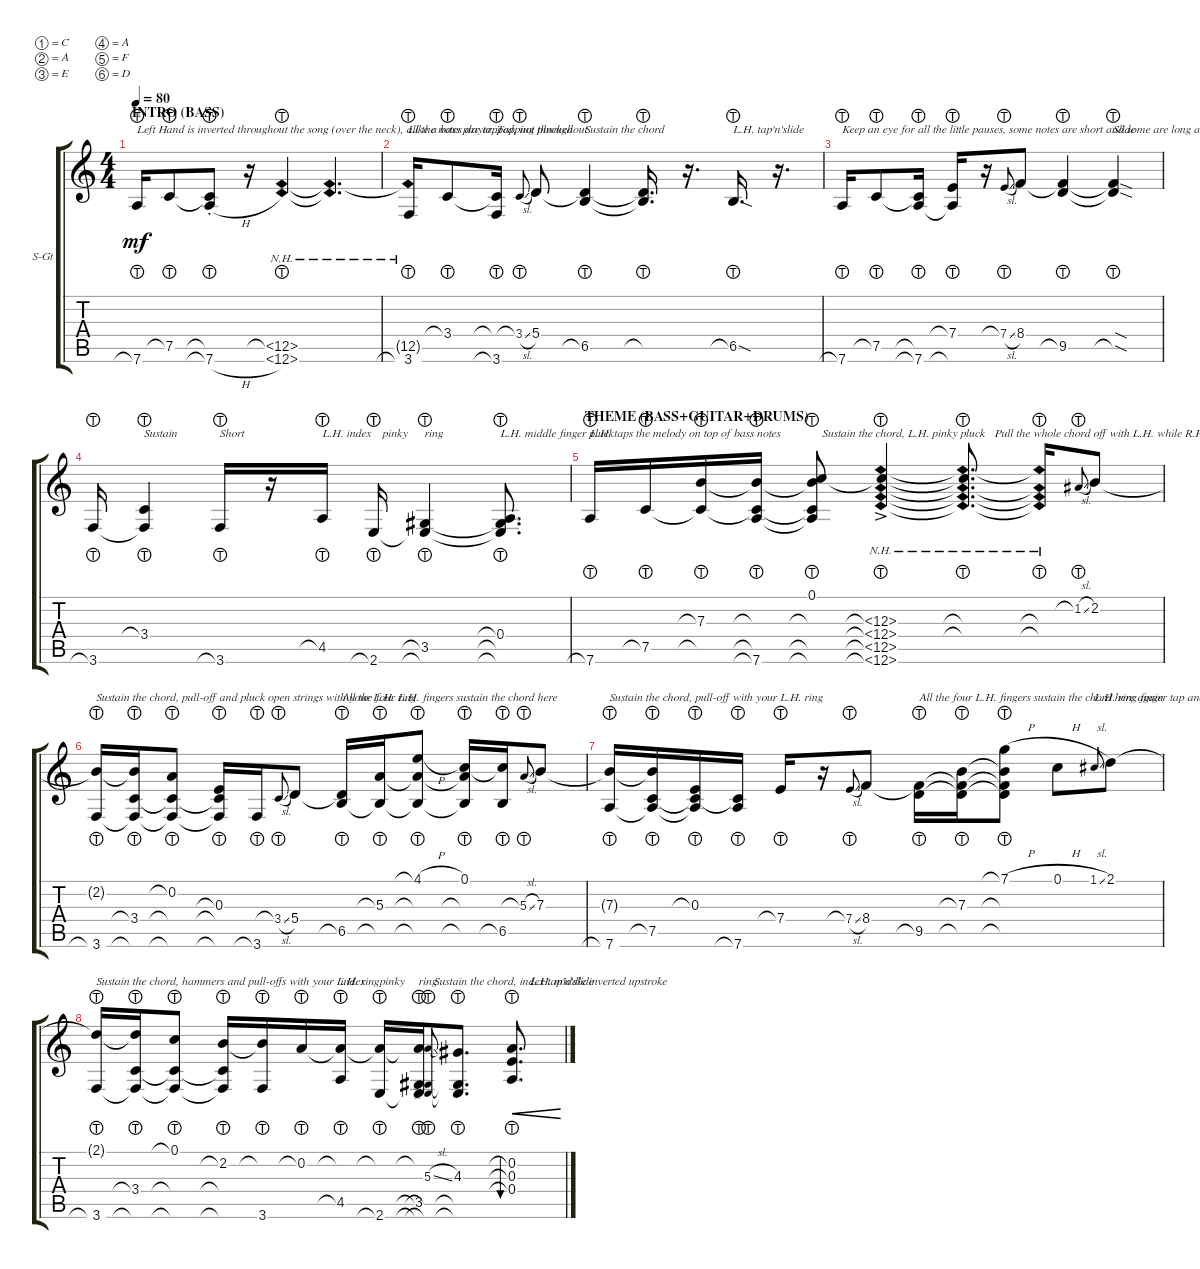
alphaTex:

\defaultSystemsLayout 4
\bracketExtendMode groupsimilarinstruments
\firstSystemTrackNameOrientation horizontal
\otherSystemsTrackNameOrientation horizontal
\track ("Steel Guitar" "S-Gt") {instrument acousticguitarsteel}
\staff {score tabs}
\tuning (C4 A3 E3 A2 F2 D2)
\ts (4 4)
\section ("" "INTRO (BASS)")
\tempo 80
\clef g2
\ks c
7.6{lht}.16{txt "Left Hand is inverted throughout the song (over the neck), all the notes are tapped, not plucked" dy mf instrument acousticguitarsteel} 7.5{lht}.8 (7.6{h lht st} 7.5{lht t}).8 r.16 (12.6{nh lht} 12.5{nh lht}).4 (12.6{nh t} 12.5{nh t}).4{d} |
(3.6{lht} 12.5{nh t}).16{txt "Like a bass player..."} 3.4{lht}.8 (3.6{lht} 3.4{lht t}).16{txt "Tapping throughout"} 3.4{sl lht}.8{gr onbeat} 5.4.8 (6.5{lht} 5.4{t}).4{txt "Sustain the chord"} (6.5{lht t} 5.4{t}).16{d} r.16{d} 6.5{sod lht}.16{d txt "L.H. tap'n'slide"} r.16{d} |
7.6{lht}.16{txt "Keep an eye for all the little pauses, some notes are short and some are long and it really helps the groove!"} 7.5{lht}.8 (7.6{lht} 7.5{lht t}).16 (7.4{lht} 7.6{lht t}).16 r.16 7.4{sl lht}.8{gr onbeat} 8.4.8 (9.5{lht} 8.4{t}).4 (9.5{sod lht t} 8.4{sod t}).4{txt "Slide"} |
3.6{lht}.16 (3.4{lht} 3.6{t}).4{txt "Sustain"} 3.6{lht}.16{txt "Short"} r.16 4.5{lht}.16{txt "L.H. index"} 2.6{lht}.16{txt "   pinky"} (3.5{lht} 2.6{lht t}).4{txt "ring"} (0.4{lht} 2.6{lht t} 3.5{lht t}).8{d txt "L.H. middle finger pluck"} |
\section ("" "THEME (BASS+GUITAR+DRUMS)")
7.6{lht}.16{txt "L.H. taps the melody on top of bass notes"} 7.5{lht}.16 (7.3{lht} 7.5{lht t}).16 (7.6{lht} 7.5{lht t} 7.3{lht t}).16{txt "                      Sustain the chord, L.H. pinky pluck"} (0.1 7.5{lht t} 7.3{lht t} 7.6{lht t}).8 (12.6{nh lht} 12.5{nh lht} 12.3{nh lht ac} 12.4{nh lht ac} 0.1{t}).4{txt "                                      Pull the whole chord off with L.H. while R.H. jumps to hold the 12th fret"} (12.6{nh t} 12.5{nh t} 0.1{t} 12.3{nh lht t} 12.4{nh lht t}).8{d} (12.3{nh lht t} 12.4{nh lht t} 12.5{nh t} 12.6{nh t}).16 1.2{sl lht}.8{gr onbeat} 2.2.8 |
(3.6{lht} 2.2{t}).16{txt "Sustain the chord, pull-off and pluck open strings with your L.H. ring"} (3.4{lht} 2.2{t} 3.6{lht t}).16 (0.2{lht} 3.4{lht t} 3.6{lht t}).8 (0.3{lht} 3.4{lht t} 3.6{lht t}).16 3.6{lht}.16 3.4{sl lht}.8{gr onbeat} 5.4.8 (6.5{lht} 5.4{t}).16{txt "All the four L.H. fingers sustain the chord here"} (5.3{lht} 6.5{lht t}).16 (4.1{h lht} 5.3{lht t} 6.5{lht t}).8 (0.1 5.3{lht t} 6.5{lht t}).16 (6.5{lht} 0.1{t}).16 5.3{sl lht}.8{gr onbeat} 7.3.8 |
(7.6{lht} 7.3{t}).16{txt "Sustain the chord, pull-off with your L.H. ring"} (7.5{lht} 7.3{t} 7.6{t}).16 (0.3{lht} 7.5{t} 7.6{t}).16 (7.6{lht} 7.5{t}).16 7.4{lht}.16 r.16 7.4{sl lht}.8{gr onbeat} 8.4.8 (9.5{lht} 8.4{t}).16{txt "All the four L.H. fingers sustain the chord here again"} (7.3{lht} 9.5{lht t} 8.4{t}).16 (7.1{h lht} 7.3{lht t} 9.5{lht t} 8.4{t}).8 0.1{h}.8 1.1{sl}.8{txt "L.H. ring finger tap and slide" gr onbeat} 2.1.8 |
(3.6{lht} 2.1{t}).16{txt "Sustain the chord, hammers and pull-offs with your L.H. ring"} (3.4{lht} 2.1{t} 3.6{lht t}).16 (0.1{lht} 3.6{lht t} 3.4{lht t}).8 (2.2{lht} 3.6{lht t} 3.4{lht t}).16 (3.6 2.2{lht t}).16 0.2{lht}.16 (4.5{lht} 0.2{lht t}).16{txt "index"} (2.6{lht} 0.2{lht t}).16{txt "pinky"} (3.5{lht} 0.2{lht t} 2.6{lht t}).16{txt "ring"} (5.3{sl} 2.6{lht t} 3.5{lht t}).8{txt "  Sustain the chord, index tap'n'slide" gr onbeat} (4.3 2.6{lht t} 3.5{lht t}).8{d} (0.2{lht} 0.3{lht} 0.4{lht}).8{d bu 30 txt "      L.H. middle inverted upstroke" cre}
